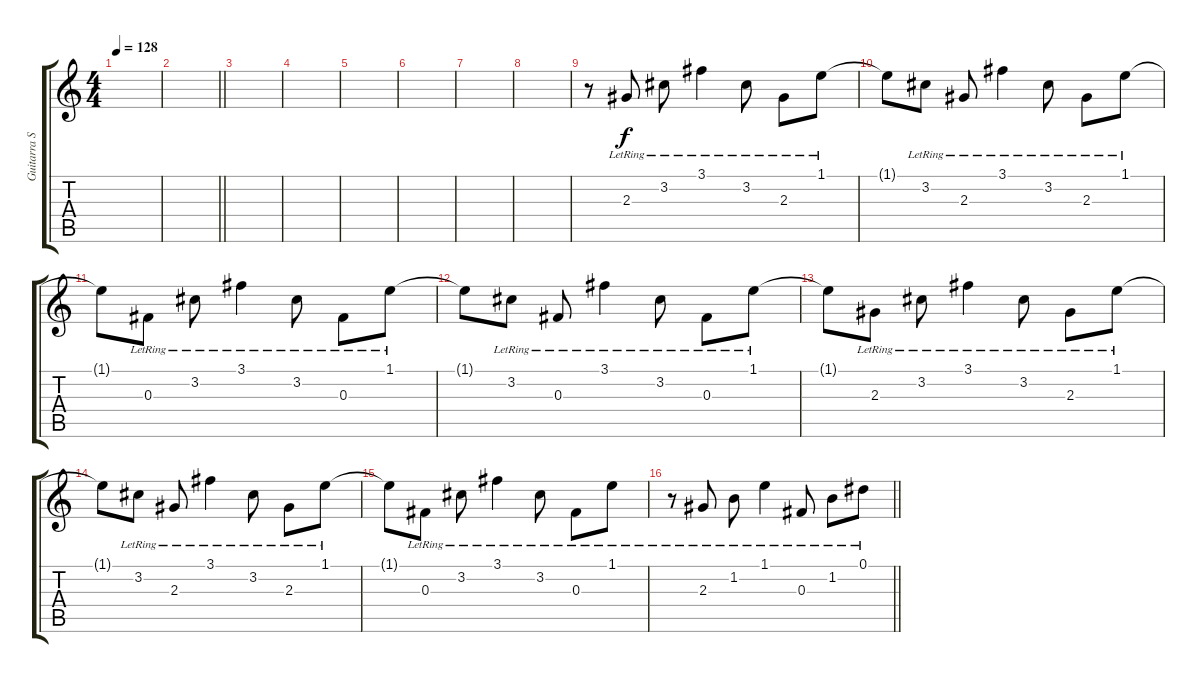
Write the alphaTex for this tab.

\track ("Guitarra Solo" "Guitarra S") {instrument electricguitarclean}
\staff {score tabs}
\tuning (Eb4 Bb3 Gb3 Db3 Ab2 Eb2) {hide}
\ts (4 4)
\tempo 128
\clef g2
\ks c
|
\barLineRight lightlight
|
|
|
|
|
|
|
r.8 2.3{lr}.8 3.2{lr}.8 3.1{lr}.4 3.2{lr}.8 2.3{lr}.8 1.1{lr}.8 |
1.1{t}.8 3.2{lr}.8 2.3{lr}.8 3.1{lr}.4 3.2{lr}.8 2.3{lr}.8 1.1{lr}.8 |
1.1{t}.8 0.3{lr}.8 3.2{lr}.8 3.1{lr}.4 3.2{lr}.8 0.3{lr}.8 1.1{lr}.8 |
1.1{t}.8 3.2{lr}.8 0.3{lr}.8 3.1{lr}.4 3.2{lr}.8 0.3{lr}.8 1.1{lr}.8 |
1.1{t}.8 2.3{lr}.8 3.2{lr}.8 3.1{lr}.4 3.2{lr}.8 2.3{lr}.8 1.1{lr}.8 |
1.1{t}.8 3.2{lr}.8 2.3{lr}.8 3.1{lr}.4 3.2{lr}.8 2.3{lr}.8 1.1{lr}.8 |
1.1{t}.8 0.3{lr}.8 3.2{lr}.8 3.1{lr}.4 3.2{lr}.8 0.3{lr}.8 1.1{lr}.8 |
\barLineRight lightlight
r.8 2.3{lr}.8 1.2{lr}.8 1.1{lr}.4 0.3{lr}.8 1.2{lr}.8 0.1{lr}.8
